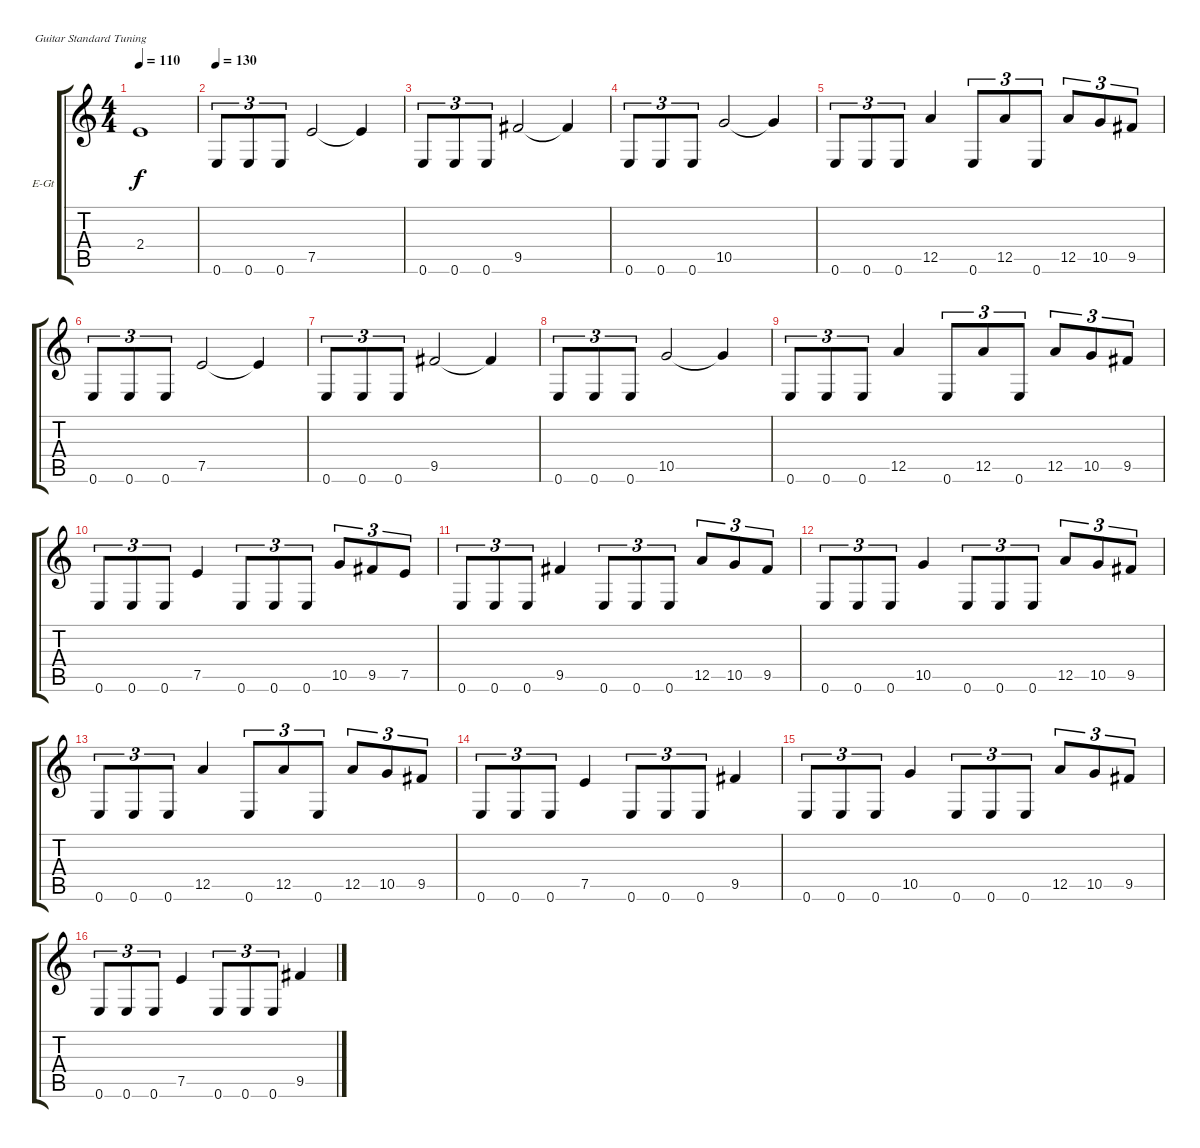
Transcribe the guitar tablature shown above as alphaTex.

\bracketExtendMode groupsimilarinstruments
\firstSystemTrackNameOrientation horizontal
\otherSystemsTrackNameOrientation horizontal
\track ("Electric Guitar 1" "E-Gt") {instrument distortionguitar}
\staff {score tabs}
\tuning (E4 B3 G3 D3 A2 E2)
\ts (4 4)
\tempo 110
\clef g2
\ks c
2.4{t}.1{dy f} |
\tempo 130
0.6.8{tu (3 2)} 0.6.8{tu (3 2)} 0.6.8{tu (3 2)} 7.5.2 7.5{t}.4 |
0.6.8{tu (3 2)} 0.6.8{tu (3 2)} 0.6.8{tu (3 2)} 9.5.2 9.5{t}.4 |
0.6.8{tu (3 2)} 0.6.8{tu (3 2)} 0.6.8{tu (3 2)} 10.5.2 10.5{t}.4 |
0.6.8{tu (3 2)} 0.6.8{tu (3 2)} 0.6.8{tu (3 2)} 12.5.4 0.6.8{tu (3 2)} 12.5.8{tu (3 2)} 0.6.8{tu (3 2)} 12.5.8{tu (3 2)} 10.5.8{tu (3 2)} 9.5.8{tu (3 2)} |
0.6.8{tu (3 2)} 0.6.8{tu (3 2)} 0.6.8{tu (3 2)} 7.5.2 7.5{t}.4 |
0.6.8{tu (3 2)} 0.6.8{tu (3 2)} 0.6.8{tu (3 2)} 9.5.2 9.5{t}.4 |
0.6.8{tu (3 2)} 0.6.8{tu (3 2)} 0.6.8{tu (3 2)} 10.5.2 10.5{t}.4 |
0.6.8{tu (3 2)} 0.6.8{tu (3 2)} 0.6.8{tu (3 2)} 12.5.4 0.6.8{tu (3 2)} 12.5.8{tu (3 2)} 0.6.8{tu (3 2)} 12.5.8{tu (3 2)} 10.5.8{tu (3 2)} 9.5.8{tu (3 2)} |
0.6.8{tu (3 2)} 0.6.8{tu (3 2)} 0.6.8{tu (3 2)} 7.5.4 0.6.8{tu (3 2)} 0.6.8{tu (3 2)} 0.6.8{tu (3 2)} 10.5.8{tu (3 2)} 9.5.8{tu (3 2)} 7.5.8{tu (3 2)} |
0.6.8{tu (3 2)} 0.6.8{tu (3 2)} 0.6.8{tu (3 2)} 9.5.4 0.6.8{tu (3 2)} 0.6.8{tu (3 2)} 0.6.8{tu (3 2)} 12.5.8{tu (3 2)} 10.5.8{tu (3 2)} 9.5.8{tu (3 2)} |
0.6.8{tu (3 2)} 0.6.8{tu (3 2)} 0.6.8{tu (3 2)} 10.5.4 0.6.8{tu (3 2)} 0.6.8{tu (3 2)} 0.6.8{tu (3 2)} 12.5.8{tu (3 2)} 10.5.8{tu (3 2)} 9.5.8{tu (3 2)} |
0.6.8{tu (3 2)} 0.6.8{tu (3 2)} 0.6.8{tu (3 2)} 12.5.4 0.6.8{tu (3 2)} 12.5.8{tu (3 2)} 0.6.8{tu (3 2)} 12.5.8{tu (3 2)} 10.5.8{tu (3 2)} 9.5.8{tu (3 2)} |
0.6.8{tu (3 2)} 0.6.8{tu (3 2)} 0.6.8{tu (3 2)} 7.5.4 0.6.8{tu (3 2)} 0.6.8{tu (3 2)} 0.6.8{tu (3 2)} 9.5.4 |
0.6.8{tu (3 2)} 0.6.8{tu (3 2)} 0.6.8{tu (3 2)} 10.5.4 0.6.8{tu (3 2)} 0.6.8{tu (3 2)} 0.6.8{tu (3 2)} 12.5.8{tu (3 2)} 10.5.8{tu (3 2)} 9.5.8{tu (3 2)} |
0.6.8{tu (3 2)} 0.6.8{tu (3 2)} 0.6.8{tu (3 2)} 7.5.4 0.6.8{tu (3 2)} 0.6.8{tu (3 2)} 0.6.8{tu (3 2)} 9.5.4
